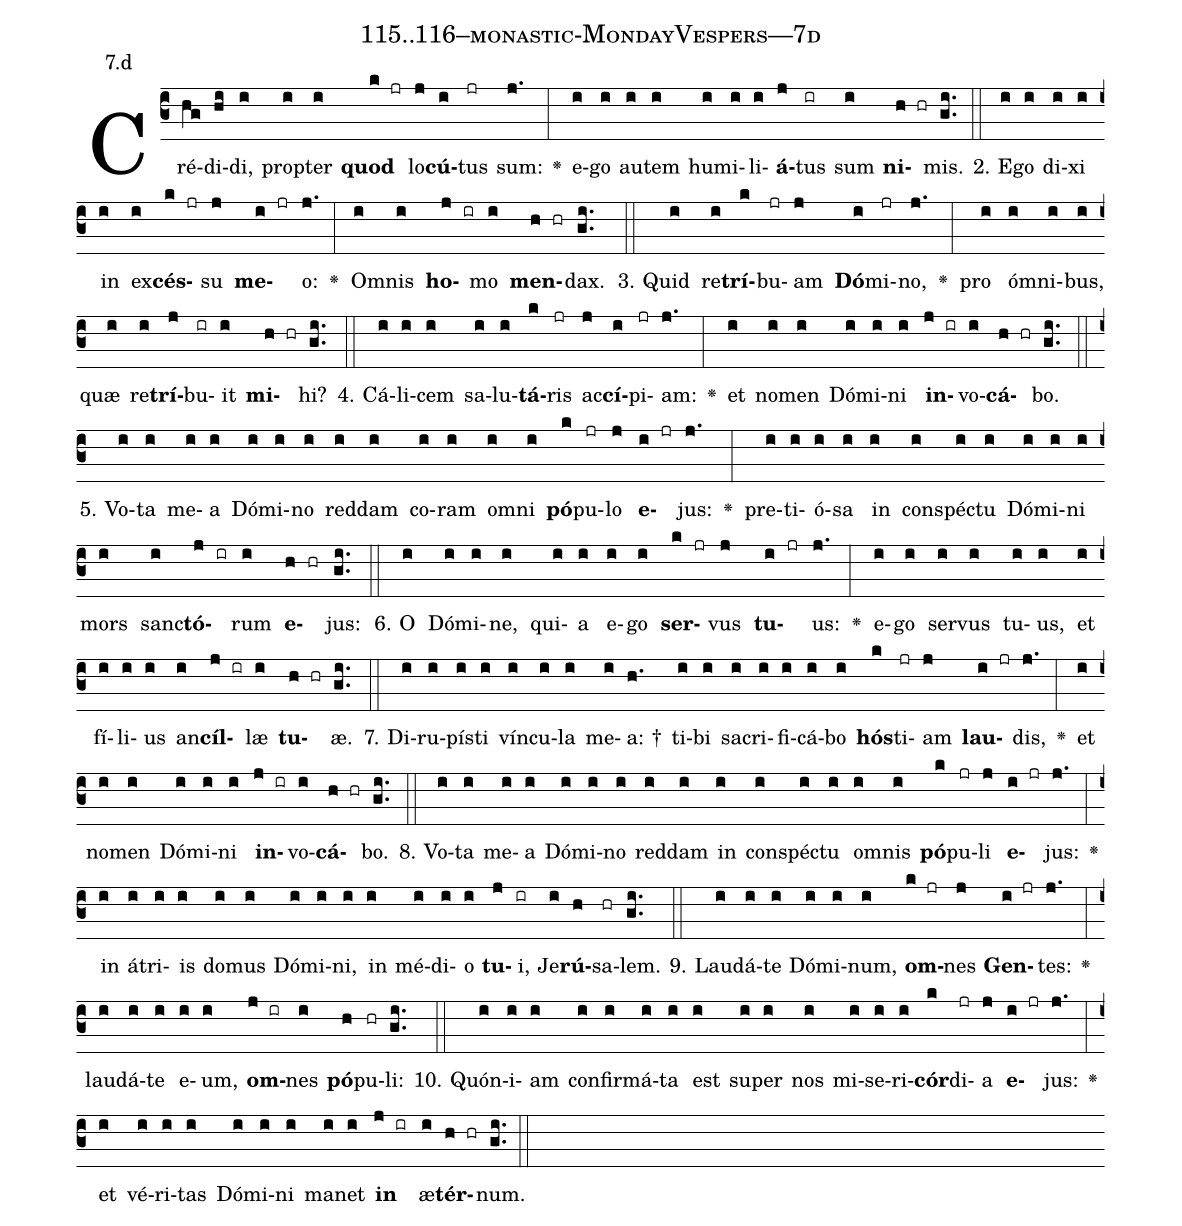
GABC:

name: 115..116--monastic-MondayVespers---7d;
annotation: 7.d;
%%
(c3)Cré(hg)di(hi)di,(i) prop(i)ter(i) <b>quod</b>(k jr) lo(j)<b>cú</b>(i)tus(jr) sum:(j.) <v>\greheightstar</v>(:) e(i)go(i) au(i)tem(i) hu(i)mi(i)li(i)<b>á</b>(j)tus(ir) sum(i) <b>ni</b>(h hr)mis.(gi..) (::)
2. E(i)go(i) di(i)xi(i) in(i) ex(i)<b>cés</b>(k jr)su(j) <b>me</b>(i jr)o:(j.) <v>\greheightstar</v>(:) Om(i)nis(i) <b>ho</b>(j ir)mo(i) <b>men</b>(h hr)dax.(gi..) (::)
3. Quid(i) re(i)<b>trí</b>(k)bu(jr)am(j) <b>Dó</b>(i)mi(jr)no,(j.) <v>\greheightstar</v>(:) pro(i) óm(i)ni(i)bus,(i) quæ(i) re(i)<b>trí</b>(j)bu(ir)it(i) <b>mi</b>(h hr)hi?(gi..) (::)
4. Cá(i)li(i)cem(i) sa(i)lu(i)<b>tá</b>(k)ris(jr) ac(j)<b>cí</b>(i)pi(jr)am:(j.) <v>\greheightstar</v>(:) et(i) no(i)men(i) Dó(i)mi(i)ni(i) <b>in</b>(j ir)vo(i)<b>cá</b>(h hr)bo.(gi..) (::)
5. Vo(i)ta(i) me(i)a(i) Dó(i)mi(i)no(i) red(i)dam(i) co(i)ram(i) om(i)ni(i) <b>pó</b>(k)pu(jr)lo(j) <b>e</b>(i jr)jus:(j.) <v>\greheightstar</v>(:) pre(i)ti(i)ó(i)sa(i) in(i) con(i)spéc(i)tu(i) Dó(i)mi(i)ni(i) mors(i) sanc(i)<b>tó</b>(j ir)rum(i) <b>e</b>(h hr)jus:(gi..) (::)
6. O(i) Dó(i)mi(i)ne,(i) qui(i)a(i) e(i)go(i) <b>ser</b>(k jr)vus(j) <b>tu</b>(i jr)us:(j.) <v>\greheightstar</v>(:) e(i)go(i) ser(i)vus(i) tu(i)us,(i) et(i) fí(i)li(i)us(i) an(i)<b>cíl</b>(j ir)læ(i) <b>tu</b>(h hr)æ.(gi..) (::)
7. Di(i)ru(i)pís(i)ti(i) vín(i)cu(i)la(i) me(i)a: †(h.) ti(i)bi(i) sa(i)cri(i)fi(i)cá(i)bo(i) <b>hós</b>(k)ti(jr)am(j) <b>lau</b>(i jr)dis,(j.) <v>\greheightstar</v>(:) et(i) no(i)men(i) Dó(i)mi(i)ni(i) <b>in</b>(j ir)vo(i)<b>cá</b>(h hr)bo.(gi..) (::)
8. Vo(i)ta(i) me(i)a(i) Dó(i)mi(i)no(i) red(i)dam(i) in(i) con(i)spéc(i)tu(i) om(i)nis(i) <b>pó</b>(k)pu(jr)li(j) <b>e</b>(i jr)jus:(j.) <v>\greheightstar</v>(:) in(i) á(i)tri(i)is(i) do(i)mus(i) Dó(i)mi(i)ni,(i) in(i) mé(i)di(i)o(i) <b>tu</b>(j)i,(ir) Je(i)<b>rú</b>(h)sa(hr)lem.(gi..) (::)
9. Lau(i)dá(i)te(i) Dó(i)mi(i)num,(i) <b>om</b>(k jr)nes(j) <b>Gen</b>(i jr)tes:(j.) <v>\greheightstar</v>(:) lau(i)dá(i)te(i) e(i)um,(i) <b>om</b>(j ir)nes(i) <b>pó</b>(h)pu(hr)li:(gi..) (::)
10. Quón(i)i(i)am(i) con(i)fir(i)má(i)ta(i) est(i) su(i)per(i) nos(i) mi(i)se(i)ri(i)<b>cór</b>(k)di(jr)a(j) <b>e</b>(i jr)jus:(j.) <v>\greheightstar</v>(:) et(i) vé(i)ri(i)tas(i) Dó(i)mi(i)ni(i) ma(i)net(i) <b>in</b>(j ir) æ(i)<b>tér</b>(h hr)num.(gi..) (::)
